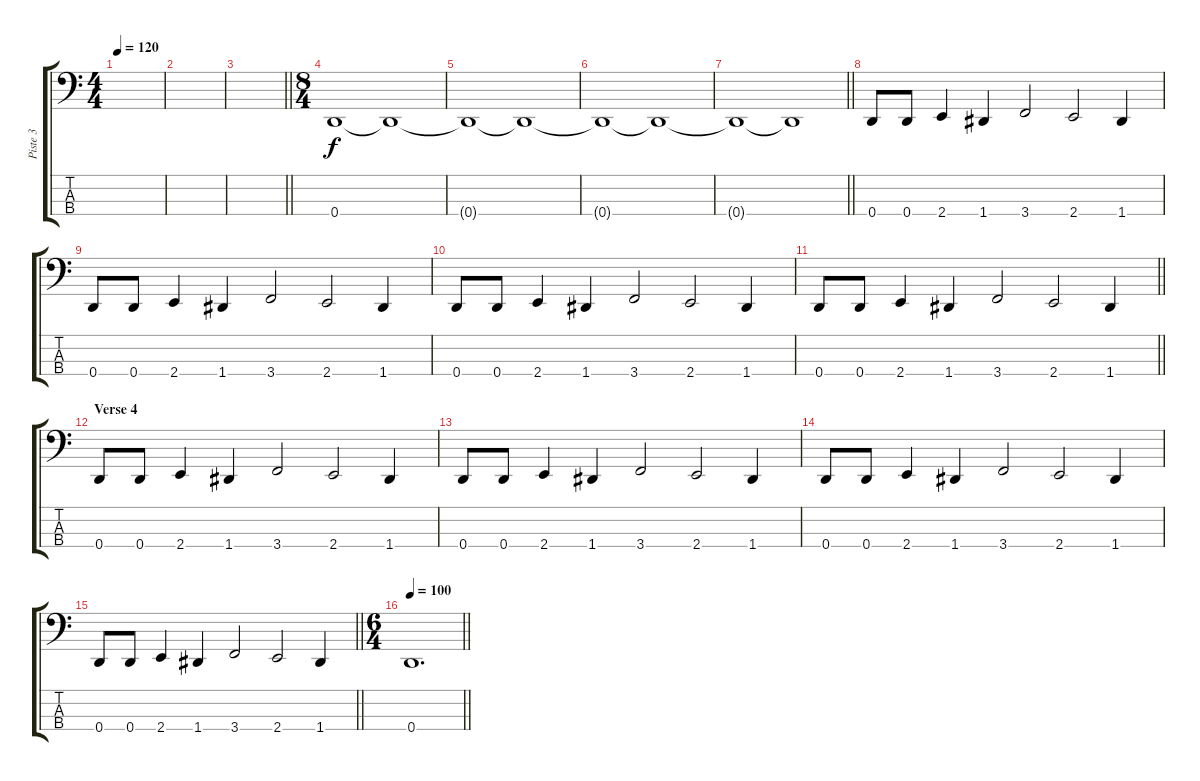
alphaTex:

\track ("Piste 3" "Piste 3") {instrument electricbasspick}
\staff {score tabs}
\tuning (F2 C2 G1 D1) {hide}
\ts (4 4)
\tempo 120
\clef f4
\ks c
|
|
\barLineRight lightlight
|
\ts (8 4)
\section ("" "")
0.4.1 0.4{t}.1 |
0.4{t}.1 0.4{t}.1 |
0.4{t}.1 0.4{t}.1 |
\barLineRight lightlight
0.4{t}.1 0.4{t}.1 |
\section ("" "")
0.4.8 0.4.8 2.4.4 1.4.4 3.4.2 2.4.2 1.4.4 |
0.4.8 0.4.8 2.4.4 1.4.4 3.4.2 2.4.2 1.4.4 |
0.4.8 0.4.8 2.4.4 1.4.4 3.4.2 2.4.2 1.4.4 |
\barLineRight lightlight
0.4.8 0.4.8 2.4.4 1.4.4 3.4.2 2.4.2 1.4.4 |
\section ("" "Verse 4")
0.4.8 0.4.8 2.4.4 1.4.4 3.4.2 2.4.2 1.4.4 |
0.4.8 0.4.8 2.4.4 1.4.4 3.4.2 2.4.2 1.4.4 |
0.4.8 0.4.8 2.4.4 1.4.4 3.4.2 2.4.2 1.4.4 |
\barLineRight lightlight
0.4.8 0.4.8 2.4.4 1.4.4 3.4.2 2.4.2 1.4.4 |
\ts (6 4)
\tempo 100
\barLineRight lightlight
0.4.1{d}
